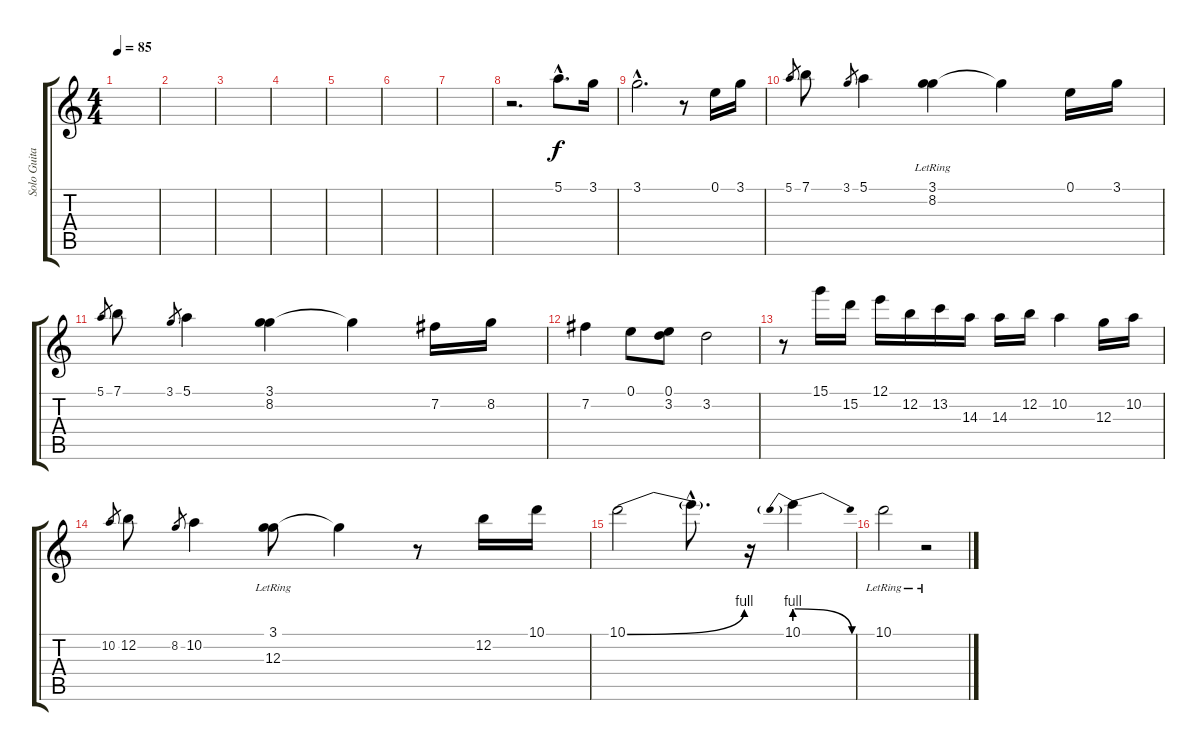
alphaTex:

\track ("Solo Guitar" "Solo Guita") {instrument overdrivenguitar}
\staff {score tabs}
\tuning (E4 B3 G3 D3 A2 E2) {hide}
\ts (4 4)
\tempo 85
\clef g2
\ks c
|
|
|
|
|
|
|
r.2{d} 5.1{hac}.8{d} 3.1.16 |
3.1{hac}.2{d} r.8 0.1.16 3.1.16 |
5.1.8{gr} 7.1.8 3.1.8{gr} 5.1.4 (3.1{lr} 8.2{lr}).4 3.1{t}.4 0.1.16 3.1.16 |
5.1.8{gr} 7.1.8 3.1.8{gr} 5.1.4 (3.1 8.2).4 3.1{t}.4 7.2.16 8.2.16 |
7.2.4 0.1.8 (0.1 3.2).8 3.2.2 |
r.8 15.1.16 15.2.16 12.1.16 12.2.16 13.2.16 14.3.16 14.3.16 12.2.16 10.2.4 12.3.16 10.2.16 |
10.2.8{gr} 12.2.8 8.2.8{gr} 10.2.4 (3.1{lr} 12.3{lr}).8 3.1{t}.4 r.8 12.2.16 10.1.16 |
10.1{be (bend 0 0 60 4)}.2 10.1{hac t}.8{d} r.16 10.1{be (prebendrelease 0 4 60 0)}.4 |
10.1{lr}.2 r.2
